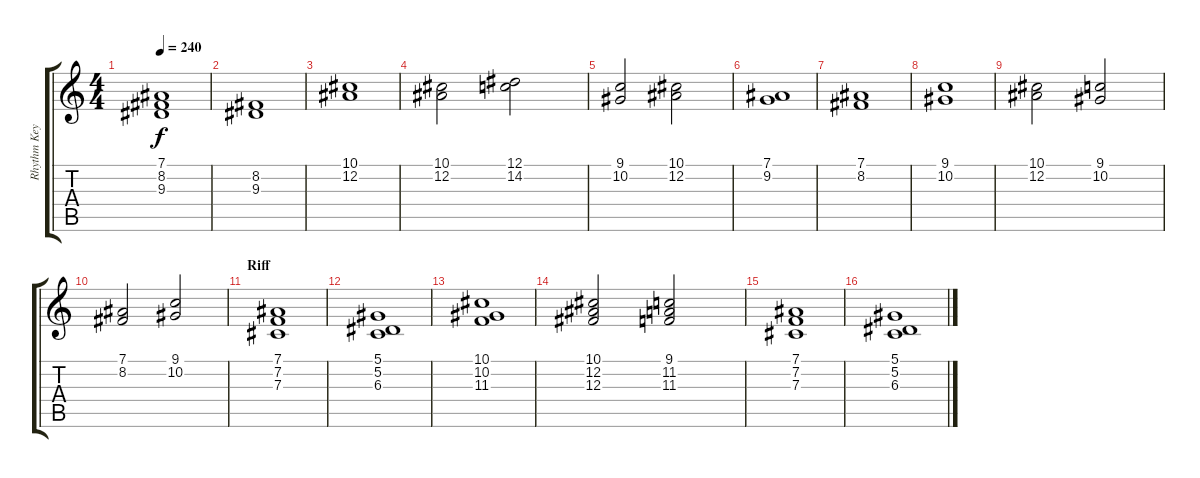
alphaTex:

\track ("Rhythm Keyboard" "Rhythm Key") {instrument harpsichord}
\staff {score tabs}
\tuning (Eb4 Bb3 Gb3 Db3 Ab2 Eb2) {hide}
\ts (4 4)
\tempo 240
\clef g2
\ks c
(7.1 8.2 9.3).1{dy f} |
(8.2 9.3).1 |
(10.1 12.2).1 |
(10.1 12.2).2 (12.1 14.2).2 |
(9.1 10.2).2 (10.1 12.2).2 |
(7.1 9.2).1 |
(7.1 8.2).1 |
(9.1 10.2).1 |
(10.1 12.2).2 (9.1 10.2).2 |
(7.1 8.2).2 (9.1 10.2).2 |
\section ("" "Riff")
(7.1 7.2 7.3).1 |
(5.1 5.2 6.3).1 |
(10.1 10.2 11.3).1 |
(10.1 12.2 12.3).2 (9.1 11.2 11.3).2 |
(7.1 7.2 7.3).1 |
(5.1 5.2 6.3).1
